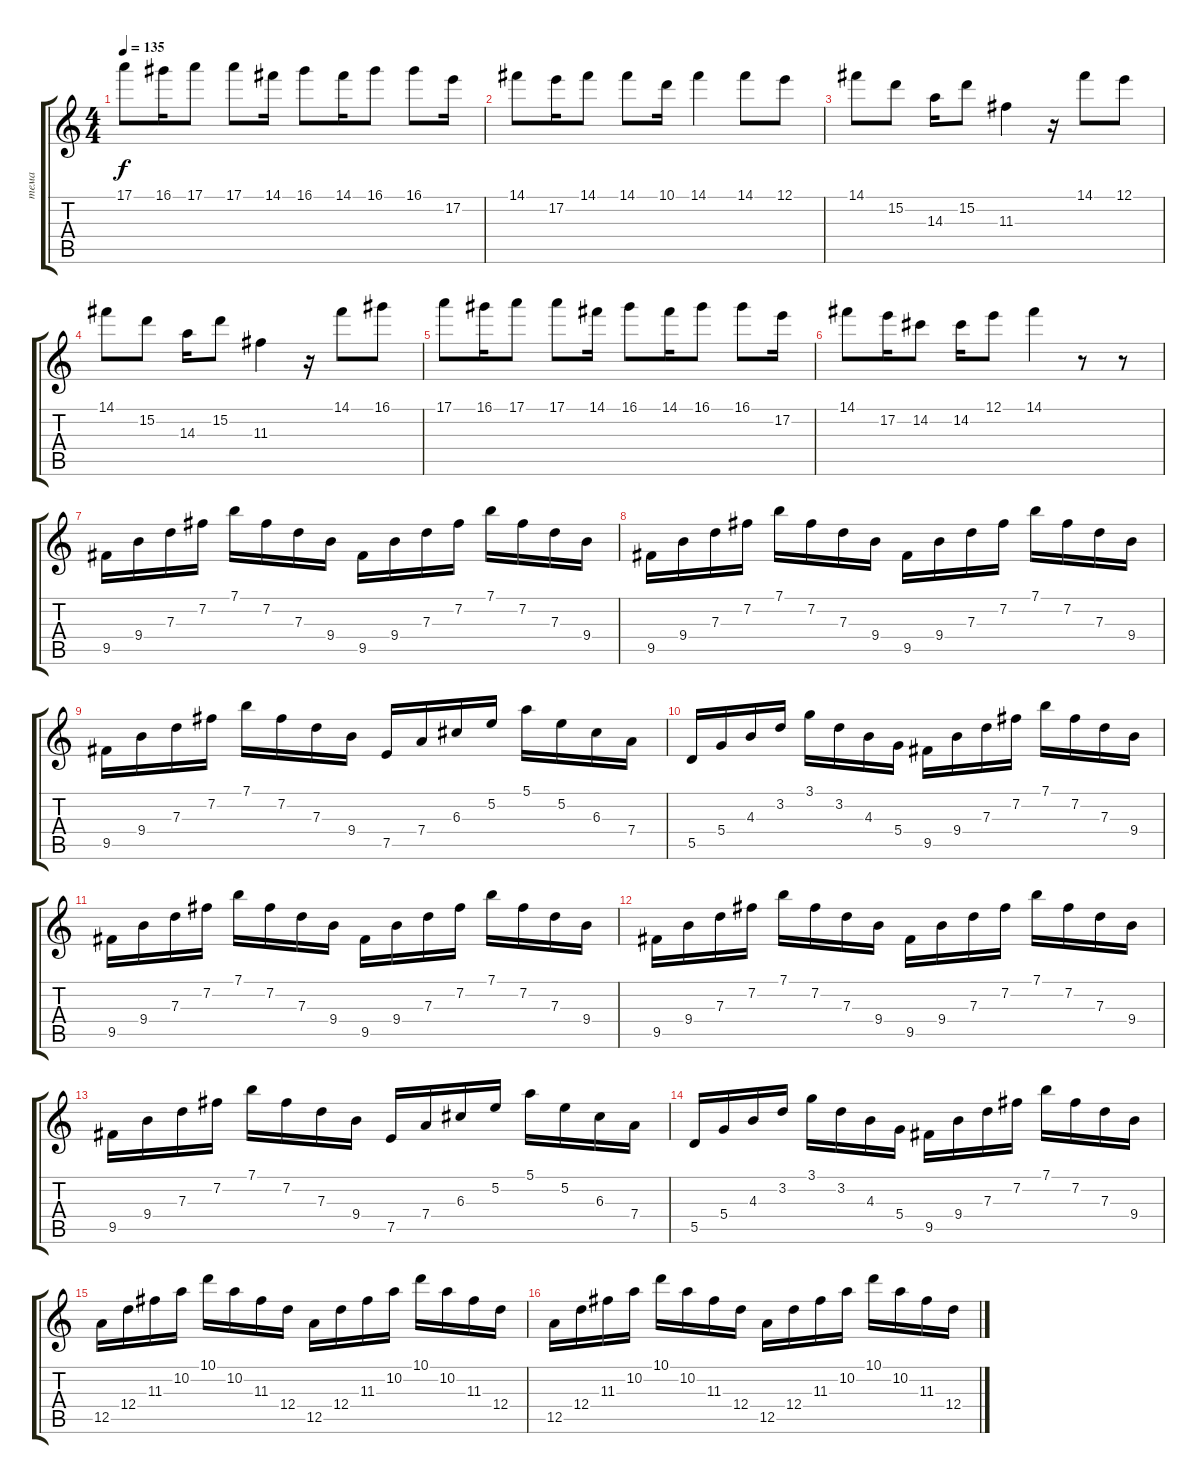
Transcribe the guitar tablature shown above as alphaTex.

\track ("тема" "тема") {instrument overdrivenguitar}
\staff {score tabs}
\tuning (E4 B3 G3 D3 A2 E2) {hide}
\ts (4 4)
\tempo 135
\clef g2
\ks c
17.1.8{dy f} 16.1.16 17.1.8 17.1.8 14.1.16 16.1.8 14.1.16 16.1.8 16.1.8 17.2.16 |
14.1.8 17.2.16 14.1.8 14.1.8 10.1.16 14.1.4 14.1.8 12.1.8 |
14.1.8 15.2.8 14.3.16 15.2.8 11.3.4 r.16 14.1.8 12.1.8 |
14.1.8 15.2.8 14.3.16 15.2.8 11.3.4 r.16 14.1.8 16.1.8 |
17.1.8 16.1.16 17.1.8 17.1.8 14.1.16 16.1.8 14.1.16 16.1.8 16.1.8 17.2.16 |
14.1.8 17.2.16 14.2.8 14.2.16 12.1.8 14.1.4 r.8 r.8 |
9.5.16 9.4.16 7.3.16 7.2.16 7.1.16 7.2.16 7.3.16 9.4.16 9.5.16 9.4.16 7.3.16 7.2.16 7.1.16 7.2.16 7.3.16 9.4.16 |
9.5.16 9.4.16 7.3.16 7.2.16 7.1.16 7.2.16 7.3.16 9.4.16 9.5.16 9.4.16 7.3.16 7.2.16 7.1.16 7.2.16 7.3.16 9.4.16 |
9.5.16 9.4.16 7.3.16 7.2.16 7.1.16 7.2.16 7.3.16 9.4.16 7.5.16 7.4.16 6.3.16 5.2.16 5.1.16 5.2.16 6.3.16 7.4.16 |
5.5.16 5.4.16 4.3.16 3.2.16 3.1.16 3.2.16 4.3.16 5.4.16 9.5.16 9.4.16 7.3.16 7.2.16 7.1.16 7.2.16 7.3.16 9.4.16 |
9.5.16 9.4.16 7.3.16 7.2.16 7.1.16 7.2.16 7.3.16 9.4.16 9.5.16 9.4.16 7.3.16 7.2.16 7.1.16 7.2.16 7.3.16 9.4.16 |
9.5.16 9.4.16 7.3.16 7.2.16 7.1.16 7.2.16 7.3.16 9.4.16 9.5.16 9.4.16 7.3.16 7.2.16 7.1.16 7.2.16 7.3.16 9.4.16 |
9.5.16 9.4.16 7.3.16 7.2.16 7.1.16 7.2.16 7.3.16 9.4.16 7.5.16 7.4.16 6.3.16 5.2.16 5.1.16 5.2.16 6.3.16 7.4.16 |
5.5.16 5.4.16 4.3.16 3.2.16 3.1.16 3.2.16 4.3.16 5.4.16 9.5.16 9.4.16 7.3.16 7.2.16 7.1.16 7.2.16 7.3.16 9.4.16 |
12.5.16 12.4.16 11.3.16 10.2.16 10.1.16 10.2.16 11.3.16 12.4.16 12.5.16 12.4.16 11.3.16 10.2.16 10.1.16 10.2.16 11.3.16 12.4.16 |
12.5.16 12.4.16 11.3.16 10.2.16 10.1.16 10.2.16 11.3.16 12.4.16 12.5.16 12.4.16 11.3.16 10.2.16 10.1.16 10.2.16 11.3.16 12.4.16
